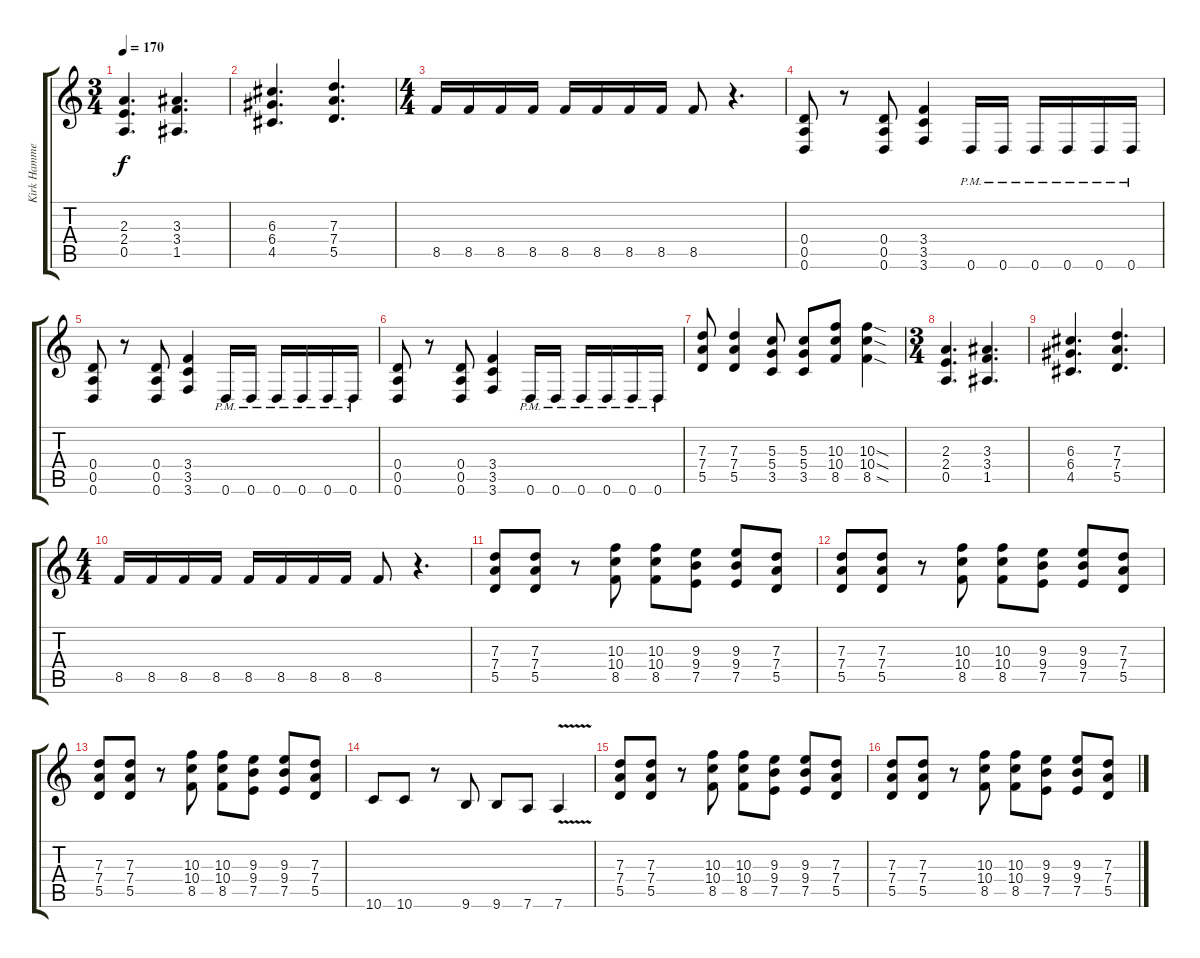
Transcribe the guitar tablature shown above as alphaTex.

\track ("Kirk Hammett" "Kirk Hamme") {instrument distortionguitar}
\staff {score tabs}
\tuning (E4 B3 G3 D3 A2 D2) {hide}
\ts (3 4)
\tempo 170
\clef g2
\ks c
(2.3 2.4 0.5).4{d dy f} (3.3 3.4 1.5).4{d} |
(6.3 6.4 4.5).4{d} (7.3 7.4 5.5).4{d} |
\ts (4 4)
8.5.16 8.5.16 8.5.16 8.5.16 8.5.16 8.5.16 8.5.16 8.5.16 8.5.8 r.4{d} |
(0.4 0.5 0.6).8 r.8 (0.4 0.5 0.6).8 (3.4 3.5 3.6).4 0.6{pm}.16 0.6{pm}.16 0.6{pm}.16 0.6{pm}.16 0.6{pm}.16 0.6{pm}.16 |
(0.4 0.5 0.6).8 r.8 (0.4 0.5 0.6).8 (3.4 3.5 3.6).4 0.6{pm}.16 0.6{pm}.16 0.6{pm}.16 0.6{pm}.16 0.6{pm}.16 0.6{pm}.16 |
(0.4 0.5 0.6).8 r.8 (0.4 0.5 0.6).8 (3.4 3.5 3.6).4 0.6{pm}.16 0.6{pm}.16 0.6{pm}.16 0.6{pm}.16 0.6{pm}.16 0.6{pm}.16 |
(7.3 7.4 5.5).8 (7.3 7.4 5.5).4 (5.3 5.4 3.5).8 (5.3 5.4 3.5).8 (10.3 10.4 8.5).8 (10.3{sod} 10.4{sod} 8.5{sod}).4 |
\ts (3 4)
(2.3 2.4 0.5).4{d} (3.3 3.4 1.5).4{d} |
(6.3 6.4 4.5).4{d} (7.3 7.4 5.5).4{d} |
\ts (4 4)
8.5.16 8.5.16 8.5.16 8.5.16 8.5.16 8.5.16 8.5.16 8.5.16 8.5.8 r.4{d} |
(7.3 7.4 5.5).8 (7.3 7.4 5.5).8 r.8 (10.3 10.4 8.5).8 (10.3 10.4 8.5).8 (9.3 9.4 7.5).8 (9.3 9.4 7.5).8 (7.3 7.4 5.5).8 |
(7.3 7.4 5.5).8 (7.3 7.4 5.5).8 r.8 (10.3 10.4 8.5).8 (10.3 10.4 8.5).8 (9.3 9.4 7.5).8 (9.3 9.4 7.5).8 (7.3 7.4 5.5).8 |
(7.3 7.4 5.5).8 (7.3 7.4 5.5).8 r.8 (10.3 10.4 8.5).8 (10.3 10.4 8.5).8 (9.3 9.4 7.5).8 (9.3 9.4 7.5).8 (7.3 7.4 5.5).8 |
10.6.8 10.6.8 r.8 9.6.8 9.6.8 7.6.8 7.6{v}.4 |
(7.3 7.4 5.5).8 (7.3 7.4 5.5).8 r.8 (10.3 10.4 8.5).8 (10.3 10.4 8.5).8 (9.3 9.4 7.5).8 (9.3 9.4 7.5).8 (7.3 7.4 5.5).8 |
(7.3 7.4 5.5).8 (7.3 7.4 5.5).8 r.8 (10.3 10.4 8.5).8 (10.3 10.4 8.5).8 (9.3 9.4 7.5).8 (9.3 9.4 7.5).8 (7.3 7.4 5.5).8
